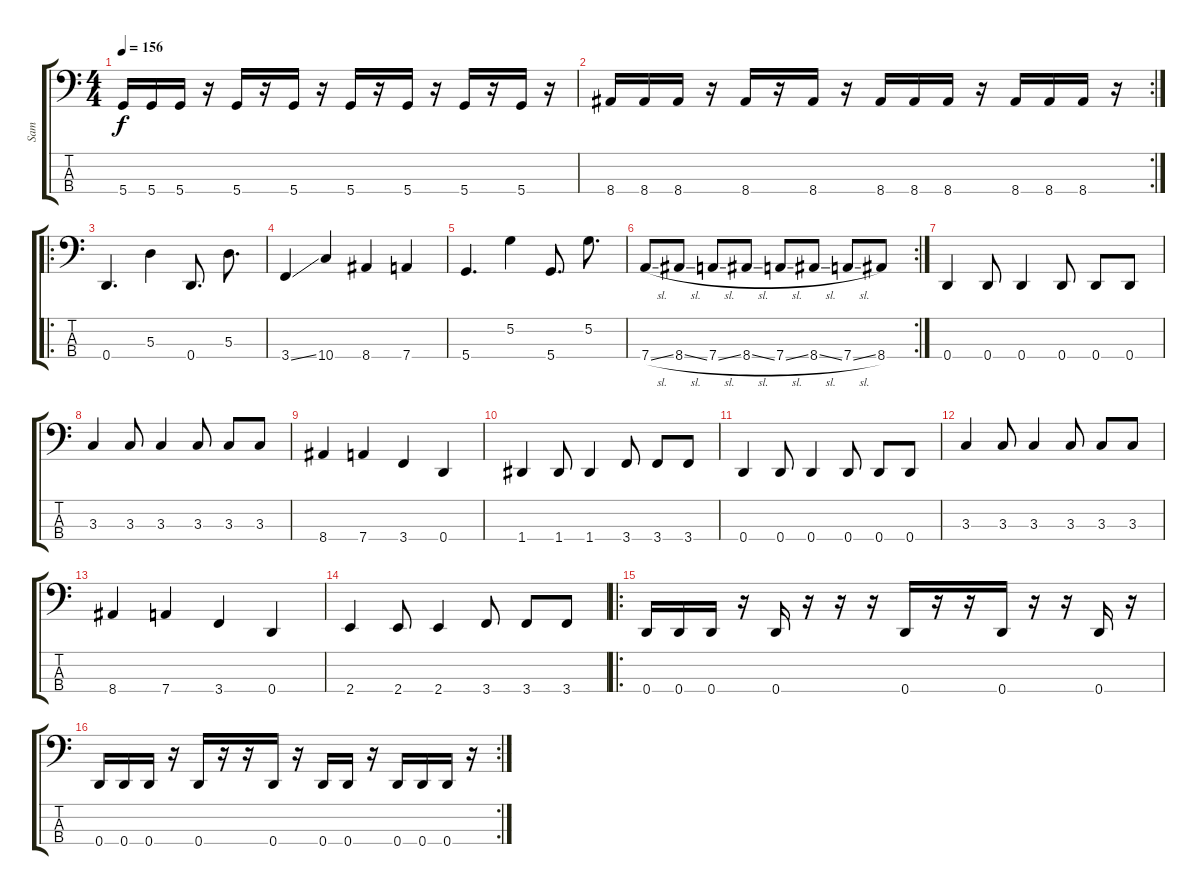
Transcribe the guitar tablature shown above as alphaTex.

\track ("Sam" "Sam") {instrument electricbasspick}
\staff {score tabs}
\tuning (G2 D2 A1 D1) {hide}
\ts (4 4)
\tempo 156
\clef f4
\ks c
5.4.16{dy f} 5.4.16 5.4.16 r.16 5.4.16 r.16 5.4.16 r.16 5.4.16 r.16 5.4.16 r.16 5.4.16 r.16 5.4.16 r.16 |
\rc 2
8.4.16 8.4.16 8.4.16 r.16 8.4.16 r.16 8.4.16 r.16 8.4.16 8.4.16 8.4.16 r.16 8.4.16 8.4.16 8.4.16 r.16 |
\ro
0.4.4{d} 5.3.4 0.4.8{d} 5.3.8{d} |
3.4{ss}.4 10.4.4 8.4.4 7.4.4 |
5.4.4{d} 5.2.4 5.4.8{d} 5.2.8{d} |
\rc 2
7.4{sl}.8 8.4{sl}.8 7.4{sl}.8 8.4{sl}.8 7.4{sl}.8 8.4{sl}.8 7.4{sl}.8 8.4.8 |
0.4.4 0.4.8 0.4.4 0.4.8 0.4.8 0.4.8 |
3.3.4 3.3.8 3.3.4 3.3.8 3.3.8 3.3.8 |
8.4.4 7.4.4 3.4.4 0.4.4 |
1.4.4 1.4.8 1.4.4 3.4.8 3.4.8 3.4.8 |
0.4.4 0.4.8 0.4.4 0.4.8 0.4.8 0.4.8 |
3.3.4 3.3.8 3.3.4 3.3.8 3.3.8 3.3.8 |
8.4.4 7.4.4 3.4.4 0.4.4 |
2.4.4 2.4.8 2.4.4 3.4.8 3.4.8 3.4.8 |
\ro
0.4.16 0.4.16 0.4.16 r.16 0.4.16 r.16 r.16 r.16 0.4.16 r.16 r.16 0.4.16 r.16 r.16 0.4.16 r.16 |
\rc 2
0.4.16 0.4.16 0.4.16 r.16 0.4.16 r.16 r.16 0.4.16 r.16 0.4.16 0.4.16 r.16 0.4.16 0.4.16 0.4.16 r.16
